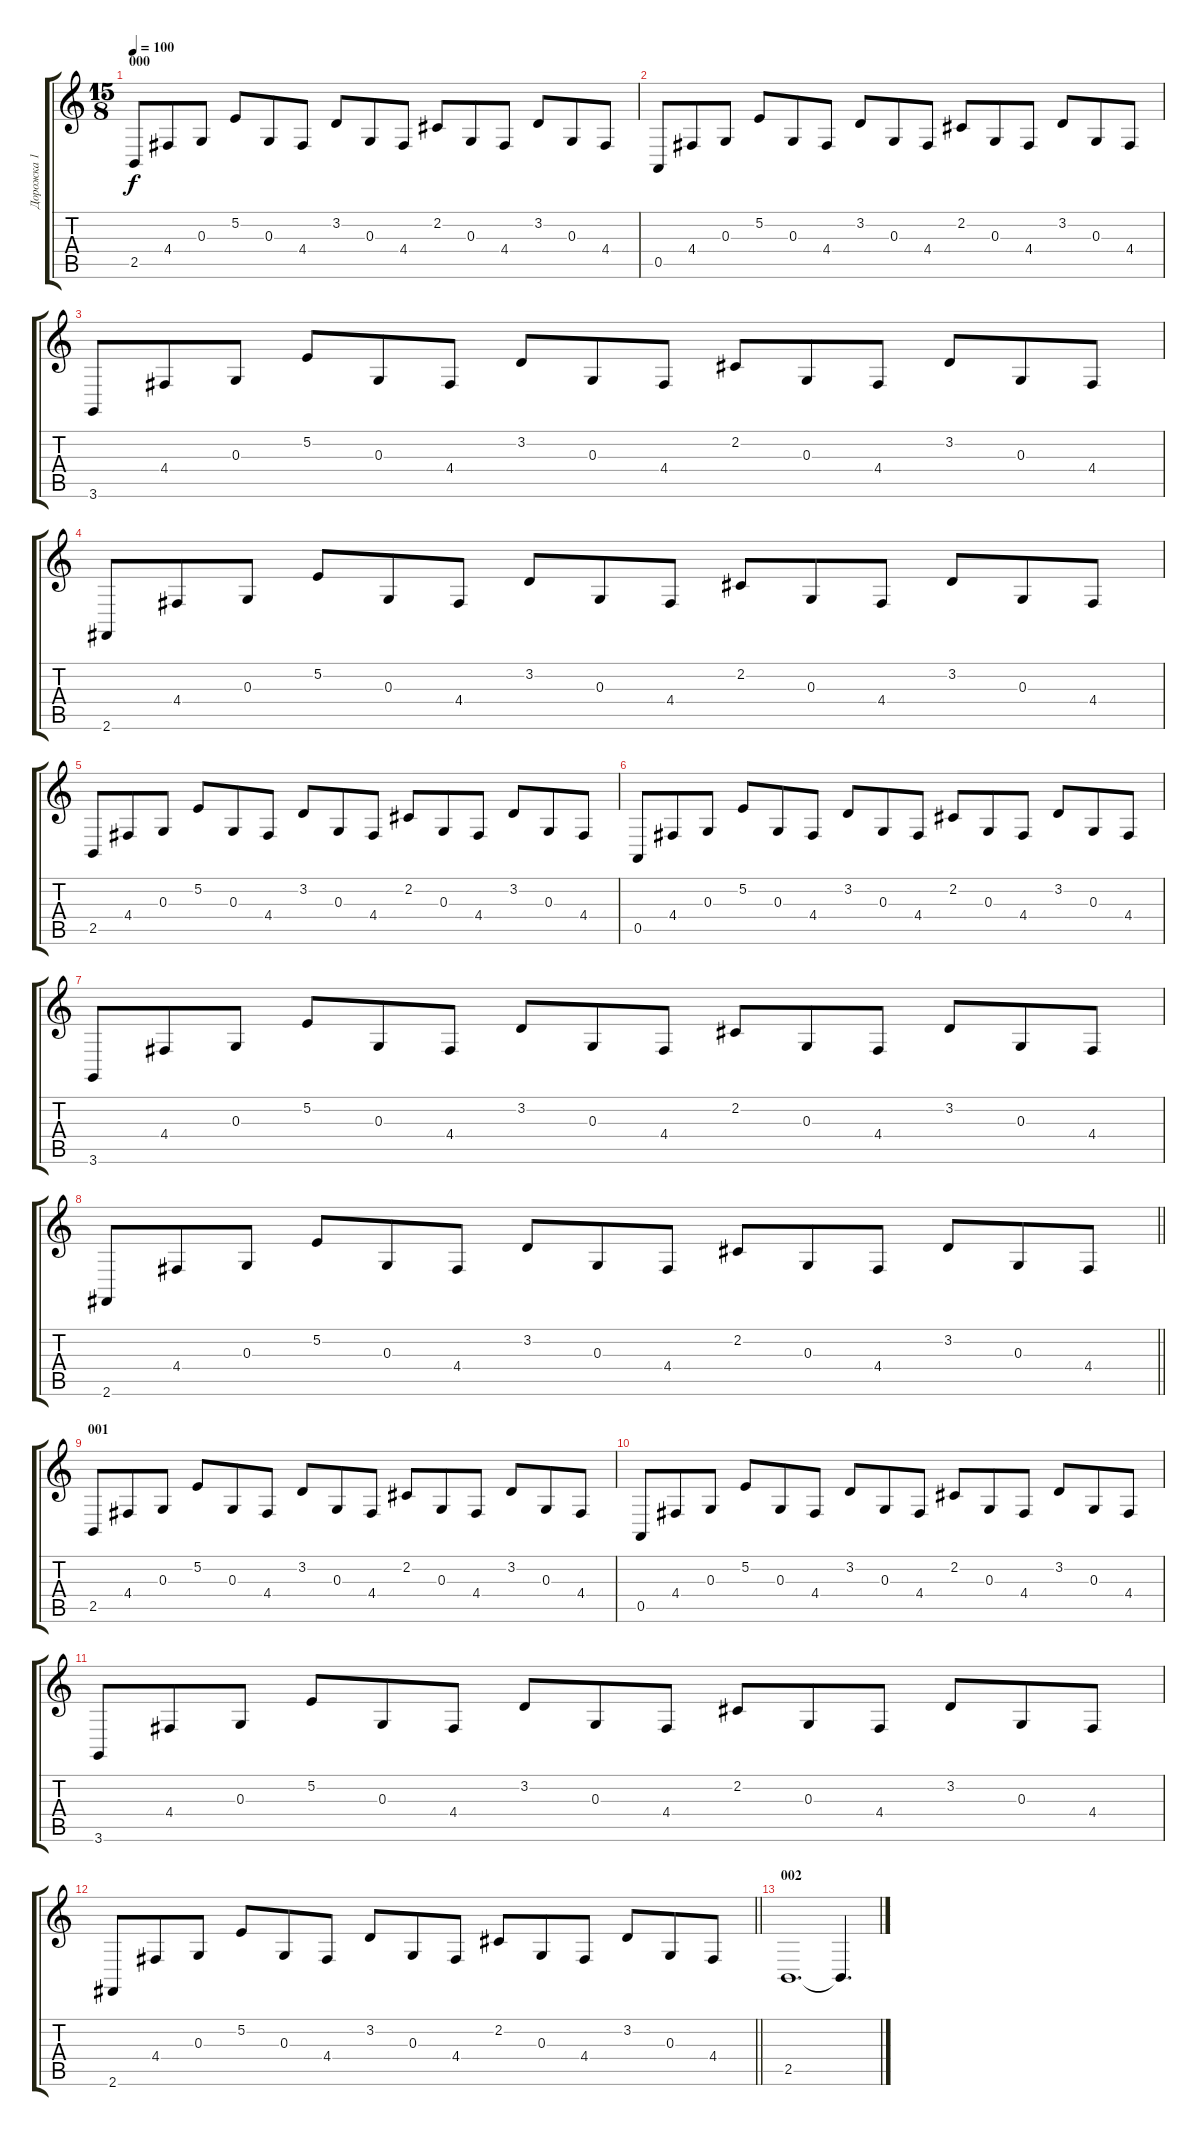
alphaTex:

\track ("Дорожка 1" "Дорожка 1") {instrument orchestralharp}
\staff {score tabs}
\tuning (E4 B3 G3 D3 A2 E2) {hide}
\ts (15 8)
\section ("" "000")
\tempo 100
\clef g2
\ks c
2.5.8{dy f instrument orchestralharp} 4.4.8 0.3.8 5.2.8 0.3.8 4.4.8 3.2.8 0.3.8 4.4.8 2.2.8 0.3.8 4.4.8 3.2.8 0.3.8 4.4.8 |
0.5.8 4.4.8 0.3.8 5.2.8 0.3.8 4.4.8 3.2.8 0.3.8 4.4.8 2.2.8 0.3.8 4.4.8 3.2.8 0.3.8 4.4.8 |
3.6.8 4.4.8 0.3.8 5.2.8 0.3.8 4.4.8 3.2.8 0.3.8 4.4.8 2.2.8 0.3.8 4.4.8 3.2.8 0.3.8 4.4.8 |
2.6.8 4.4.8 0.3.8 5.2.8 0.3.8 4.4.8 3.2.8 0.3.8 4.4.8 2.2.8 0.3.8 4.4.8 3.2.8 0.3.8 4.4.8 |
2.5.8 4.4.8 0.3.8 5.2.8 0.3.8 4.4.8 3.2.8 0.3.8 4.4.8 2.2.8 0.3.8 4.4.8 3.2.8 0.3.8 4.4.8 |
0.5.8 4.4.8 0.3.8 5.2.8 0.3.8 4.4.8 3.2.8 0.3.8 4.4.8 2.2.8 0.3.8 4.4.8 3.2.8 0.3.8 4.4.8 |
3.6.8 4.4.8 0.3.8 5.2.8 0.3.8 4.4.8 3.2.8 0.3.8 4.4.8 2.2.8 0.3.8 4.4.8 3.2.8 0.3.8 4.4.8 |
\barLineRight lightlight
2.6.8 4.4.8 0.3.8 5.2.8 0.3.8 4.4.8 3.2.8 0.3.8 4.4.8 2.2.8 0.3.8 4.4.8 3.2.8 0.3.8 4.4.8 |
\section ("" "001")
2.5.8 4.4.8 0.3.8 5.2.8 0.3.8 4.4.8 3.2.8 0.3.8 4.4.8 2.2.8 0.3.8 4.4.8 3.2.8 0.3.8 4.4.8 |
0.5.8 4.4.8 0.3.8 5.2.8 0.3.8 4.4.8 3.2.8 0.3.8 4.4.8 2.2.8 0.3.8 4.4.8 3.2.8 0.3.8 4.4.8 |
3.6.8 4.4.8 0.3.8 5.2.8 0.3.8 4.4.8 3.2.8 0.3.8 4.4.8 2.2.8 0.3.8 4.4.8 3.2.8 0.3.8 4.4.8 |
\barLineRight lightlight
2.6.8 4.4.8 0.3.8 5.2.8 0.3.8 4.4.8 3.2.8 0.3.8 4.4.8 2.2.8 0.3.8 4.4.8 3.2.8 0.3.8 4.4.8 |
\section ("" "002")
2.5.1{d} 2.5{t}.4{d}
